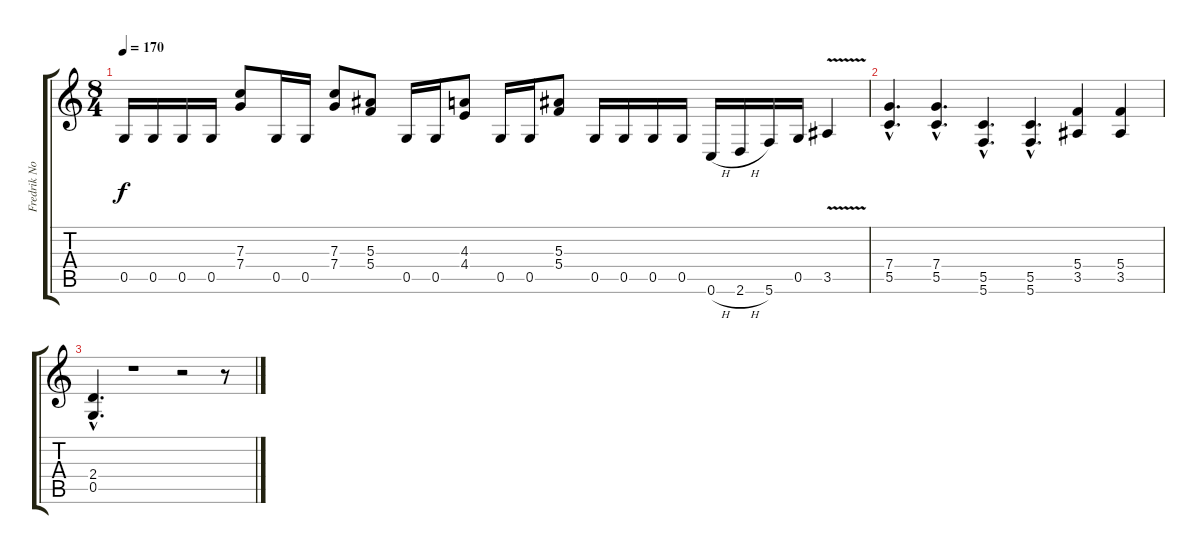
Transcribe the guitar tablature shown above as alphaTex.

\track ("Fredrik Norstrom - Rhytm" "Fredrik No") {instrument distortionguitar}
\staff {score tabs}
\tuning (D4 A3 F3 C3 G2 C2) {hide}
\ts (8 4)
\tempo 170
\clef g2
\ks c
0.5.16{dy f} 0.5.16 0.5.16 0.5.16 (7.3 7.4).8 0.5.16 0.5.16 (7.3 7.4).8 (5.3 5.4).8 0.5.16 0.5.16 (4.3 4.4).8 0.5.16 0.5.16 (5.3 5.4).8 0.5.16 0.5.16 0.5.16 0.5.16 0.6{h}.16 2.6{h}.16 5.6.16 0.5.16 3.5{v}.4 |
(7.4{hac} 5.5{hac}).4{d} (7.4{hac} 5.5{hac}).4{d} (5.5{hac} 5.6{hac}).4{d} (5.5{hac} 5.6{hac}).4{d} (5.4 3.5).4 (5.4 3.5).4 |
(2.4{hac} 0.5{hac}).4{d} r.1 r.2 r.8
